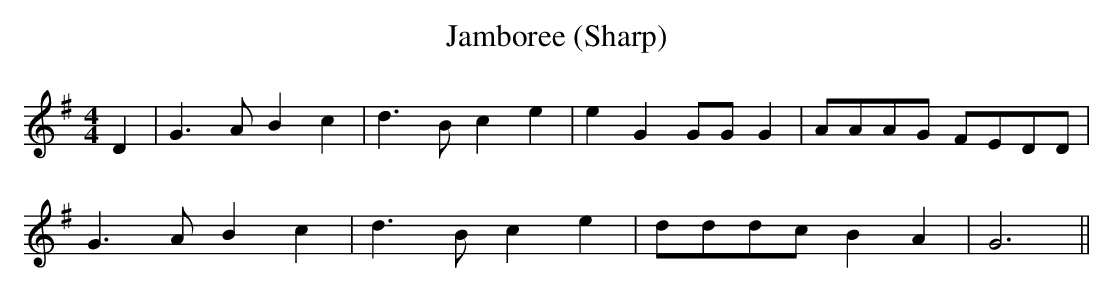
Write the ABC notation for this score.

X:1
T:Jamboree (Sharp)
M:4/4
L:1/8
K:G
D2|\
G3A B2c2|d3B c2e2|e2G2 GGG2|AAAG FEDD|
G3A B2c2|d3B c2e2|dddc B2A2|G6 ||
